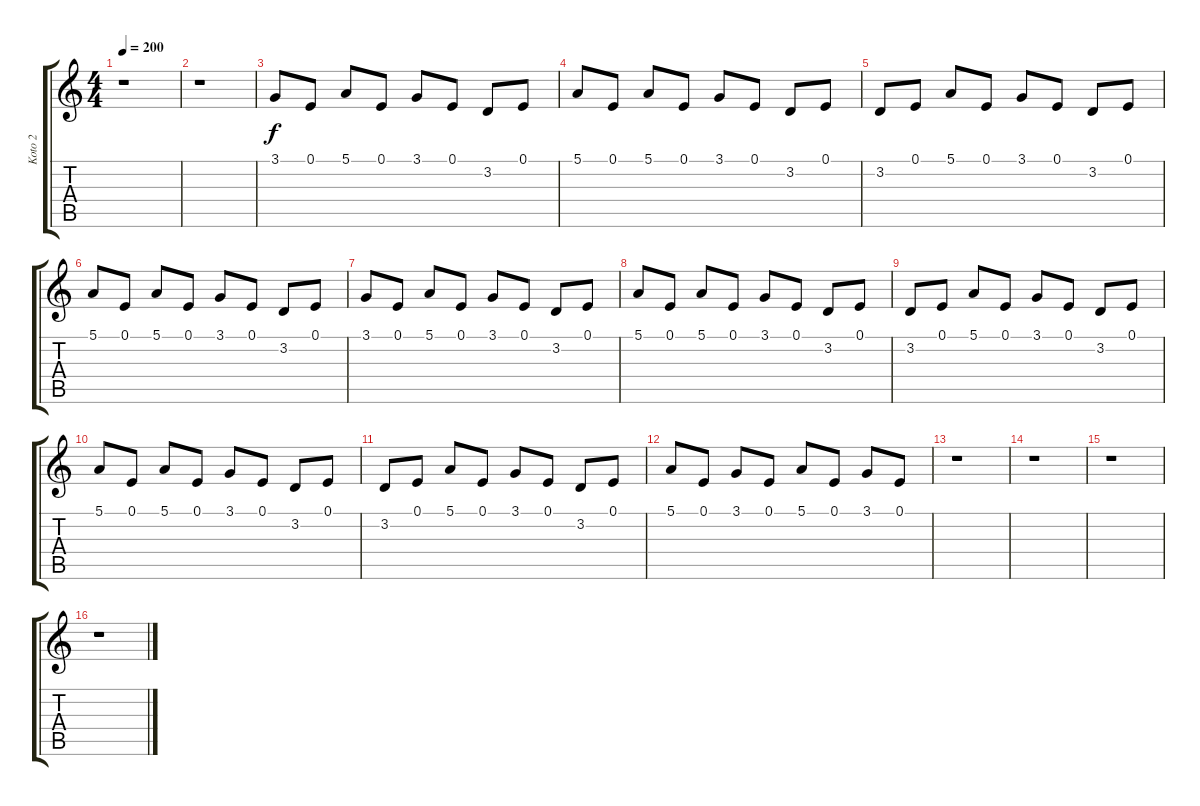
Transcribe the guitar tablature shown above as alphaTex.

\track ("Koto 2" "Koto 2") {instrument koto}
\staff {score tabs}
\tuning (E4 B3 G3 D3 A2 E2) {hide}
\ts (4 4)
\tempo 200
\clef g2
\ks c
r.1{dy f} |
r.1 |
3.1.8 0.1.8 5.1.8 0.1.8 3.1.8 0.1.8 3.2.8 0.1.8 |
5.1.8 0.1.8 5.1.8 0.1.8 3.1.8 0.1.8 3.2.8 0.1.8 |
3.2.8 0.1.8 5.1.8 0.1.8 3.1.8 0.1.8 3.2.8 0.1.8 |
5.1.8 0.1.8 5.1.8 0.1.8 3.1.8 0.1.8 3.2.8 0.1.8 |
3.1.8 0.1.8 5.1.8 0.1.8 3.1.8 0.1.8 3.2.8 0.1.8 |
5.1.8 0.1.8 5.1.8 0.1.8 3.1.8 0.1.8 3.2.8 0.1.8 |
3.2.8 0.1.8 5.1.8 0.1.8 3.1.8 0.1.8 3.2.8 0.1.8 |
5.1.8 0.1.8 5.1.8 0.1.8 3.1.8 0.1.8 3.2.8 0.1.8 |
3.2.8 0.1.8 5.1.8 0.1.8 3.1.8 0.1.8 3.2.8 0.1.8 |
5.1.8 0.1.8 3.1.8 0.1.8 5.1.8 0.1.8 3.1.8 0.1.8 |
r.1 |
r.1 |
r.1 |
r.1
